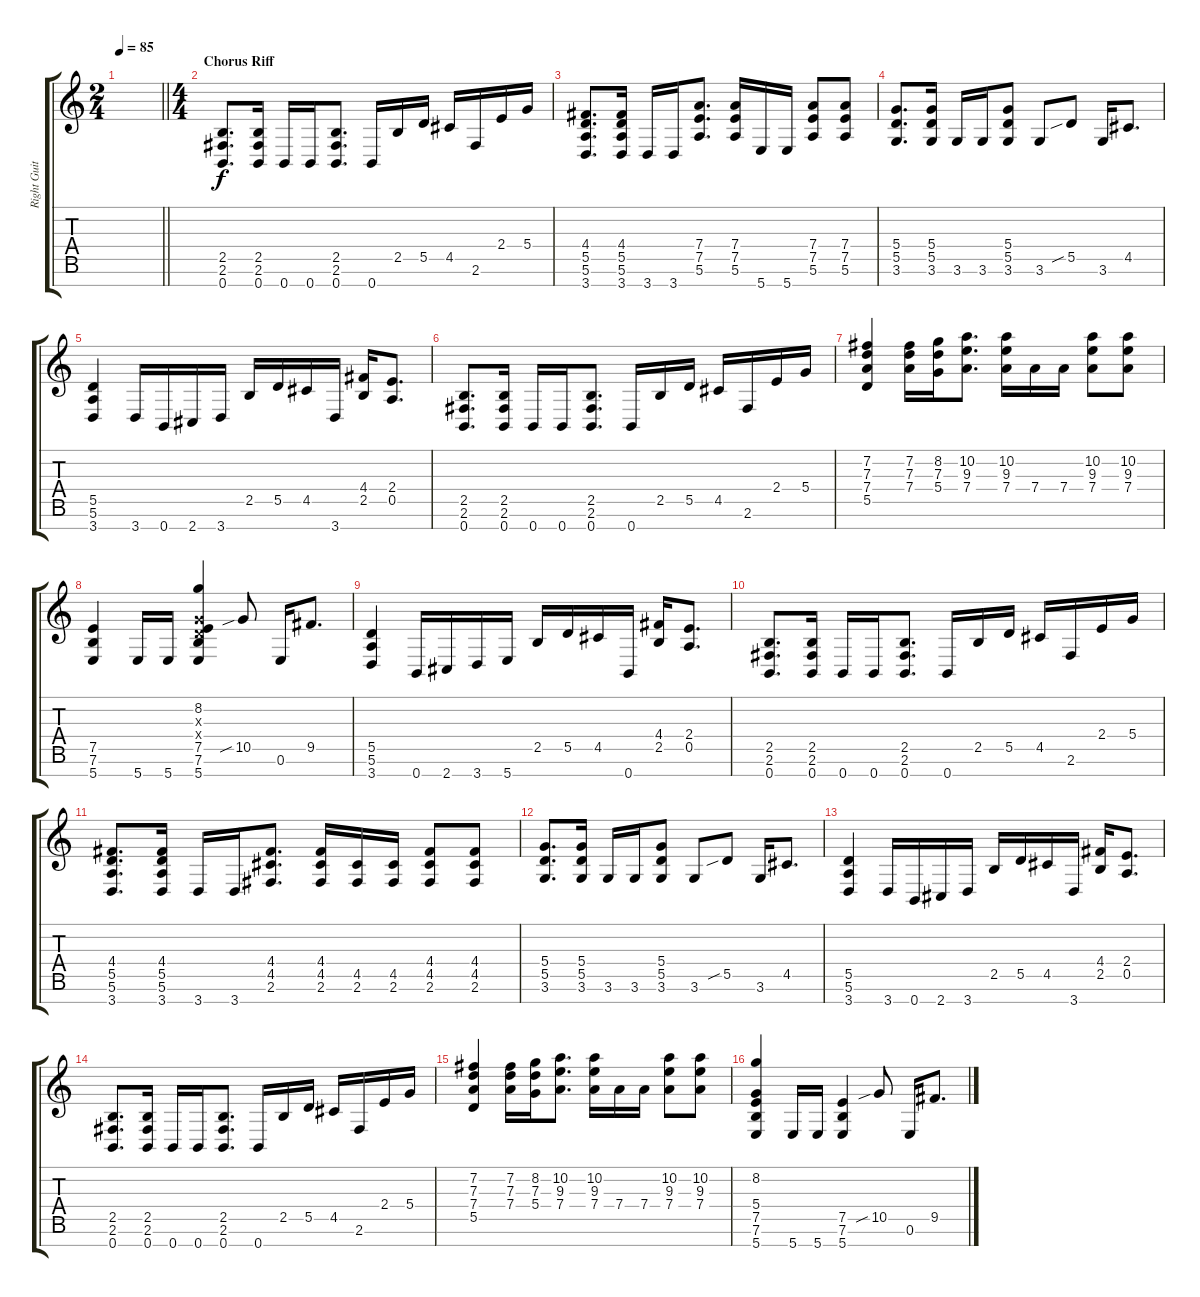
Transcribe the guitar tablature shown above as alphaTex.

\track ("Right Guitar" "Right Guit") {instrument overdrivenguitar}
\staff {score tabs}
\tuning (E4 B3 G3 D3 A2 E2 B1) {hide}
\ts (2 4)
\tempo 85
\clef g2
\barLineRight lightlight
\ks c
|
\ts (4 4)
\section ("" "Chorus Riff")
(2.5 2.6 0.7).8{d} (2.5 2.6 0.7).16 0.7.16 0.7.16 (2.5 2.6 0.7).8{d} 0.7.16 2.5.16 5.5.16 4.5.16 2.6.16 2.4.16 5.4.16 |
(4.4 5.5 5.6 3.7).8{d} (4.4 5.5 5.6 3.7).16 3.7.16 3.7.16 (7.4 7.5 5.6).8{d} (7.4 7.5 5.6).16 5.7.16 5.7.16 (7.4 7.5 5.6).8 (7.4 7.5 5.6).8 |
(5.4 5.5 3.6).8{d} (5.4 5.5 3.6).16 3.6.16 3.6.16 (5.4 5.5 3.6).8 3.6.8 5.5{sib}.8 3.6.16 4.5.8{d} |
(5.5 5.6 3.7).4 3.7.16 0.7.16 2.7.16 3.7.16 2.5.16 5.5.16 4.5.16 3.7.16 (4.4 2.5).16 (2.4 0.5).8{d} |
(2.5 2.6 0.7).8{d} (2.5 2.6 0.7).16 0.7.16 0.7.16 (2.5 2.6 0.7).8{d} 0.7.16 2.5.16 5.5.16 4.5.16 2.6.16 2.4.16 5.4.16 |
(7.2 7.3 7.4 5.5).4 (7.2 7.3 7.4).16 (8.2 7.3 5.4).16 (10.2 9.3 7.4).8{d} (10.2 9.3 7.4).16 7.4.16 7.4.16 (10.2 9.3 7.4).8 (10.2 9.3 7.4).8 |
(7.5 7.6 5.7).4 5.7.16 5.7.16 (8.2 0.3{x} 0.4{x} 7.5 7.6 5.7).4 10.5{sib}.8 0.6.16 9.5.8{d} |
(5.5 5.6 3.7).4 0.7.16 2.7.16 3.7.16 5.7.16 2.5.16 5.5.16 4.5.16 0.7.16 (4.4 2.5).16 (2.4 0.5).8{d} |
(2.5 2.6 0.7).8{d} (2.5 2.6 0.7).16 0.7.16 0.7.16 (2.5 2.6 0.7).8{d} 0.7.16 2.5.16 5.5.16 4.5.16 2.6.16 2.4.16 5.4.16 |
(4.4 5.5 5.6 3.7).8{d} (4.4 5.5 5.6 3.7).16 3.7.16 3.7.16 (4.4 4.5 2.6).8{d} (4.4 4.5 2.6).16 (4.5 2.6).16 (4.5 2.6).16 (4.4 4.5 2.6).8 (4.4 4.5 2.6).8 |
(5.4 5.5 3.6).8{d} (5.4 5.5 3.6).16 3.6.16 3.6.16 (5.4 5.5 3.6).8 3.6.8 5.5{sib}.8 3.6.16 4.5.8{d} |
(5.5 5.6 3.7).4 3.7.16 0.7.16 2.7.16 3.7.16 2.5.16 5.5.16 4.5.16 3.7.16 (4.4 2.5).16 (2.4 0.5).8{d} |
(2.5 2.6 0.7).8{d} (2.5 2.6 0.7).16 0.7.16 0.7.16 (2.5 2.6 0.7).8{d} 0.7.16 2.5.16 5.5.16 4.5.16 2.6.16 2.4.16 5.4.16 |
(7.2 7.3 7.4 5.5).4 (7.2 7.3 7.4).16 (8.2 7.3 5.4).16 (10.2 9.3 7.4).8{d} (10.2 9.3 7.4).16 7.4.16 7.4.16 (10.2 9.3 7.4).8 (10.2 9.3 7.4).8 |
(8.2 5.4 7.5 7.6 5.7).4 5.7.16 5.7.16 (7.5 7.6 5.7).4 10.5{sib}.8 0.6.16 9.5.8{d}
